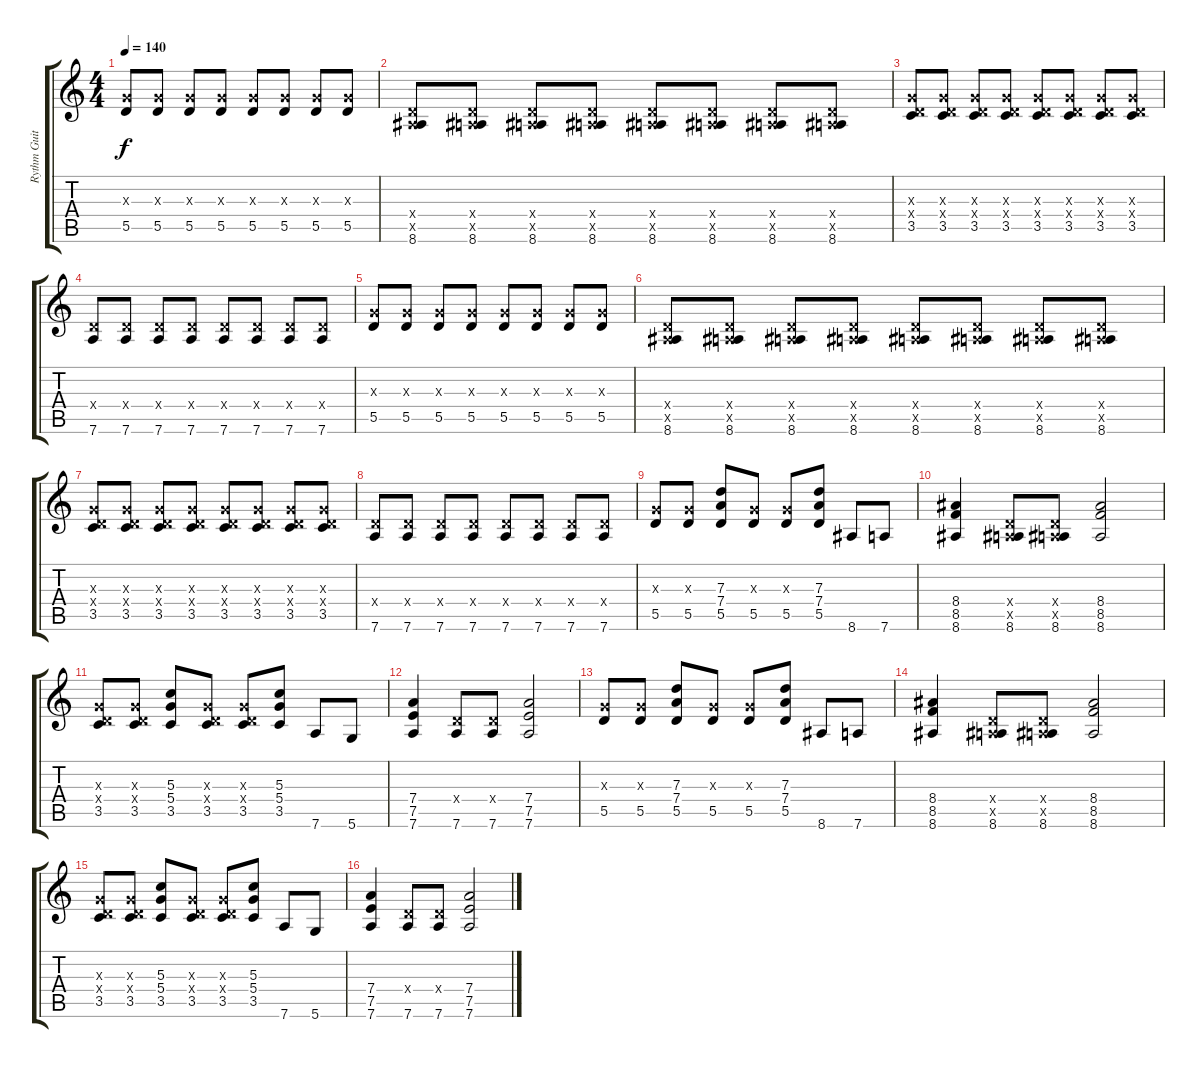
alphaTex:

\track ("Rythm Guitar" "Rythm Guit") {instrument distortionguitar}
\staff {score tabs}
\tuning (E4 B3 G3 D3 A2 D2) {hide}
\ts (4 4)
\tempo 140
\clef g2
\ks c
(0.3{x} 5.5).8{dy f} (0.3{x} 5.5).8 (0.3{x} 5.5).8 (0.3{x} 5.5).8 (0.3{x} 5.5).8 (0.3{x} 5.5).8 (0.3{x} 5.5).8 (0.3{x} 5.5).8 |
(0.4{x} 0.5{x} 8.6).8 (0.4{x} 0.5{x} 8.6).8 (0.4{x} 0.5{x} 8.6).8 (0.4{x} 0.5{x} 8.6).8 (0.4{x} 0.5{x} 8.6).8 (0.4{x} 0.5{x} 8.6).8 (0.4{x} 0.5{x} 8.6).8 (0.4{x} 0.5{x} 8.6).8 |
(0.3{x} 0.4{x} 3.5).8 (0.3{x} 0.4{x} 3.5).8 (0.3{x} 0.4{x} 3.5).8 (0.3{x} 0.4{x} 3.5).8 (0.3{x} 0.4{x} 3.5).8 (0.3{x} 0.4{x} 3.5).8 (0.3{x} 0.4{x} 3.5).8 (0.3{x} 0.4{x} 3.5).8 |
(0.4{x} 7.6).8 (0.4{x} 7.6).8 (0.4{x} 7.6).8 (0.4{x} 7.6).8 (0.4{x} 7.6).8 (0.4{x} 7.6).8 (0.4{x} 7.6).8 (0.4{x} 7.6).8 |
(0.3{x} 5.5).8 (0.3{x} 5.5).8 (0.3{x} 5.5).8 (0.3{x} 5.5).8 (0.3{x} 5.5).8 (0.3{x} 5.5).8 (0.3{x} 5.5).8 (0.3{x} 5.5).8 |
(0.4{x} 0.5{x} 8.6).8 (0.4{x} 0.5{x} 8.6).8 (0.4{x} 0.5{x} 8.6).8 (0.4{x} 0.5{x} 8.6).8 (0.4{x} 0.5{x} 8.6).8 (0.4{x} 0.5{x} 8.6).8 (0.4{x} 0.5{x} 8.6).8 (0.4{x} 0.5{x} 8.6).8 |
(0.3{x} 0.4{x} 3.5).8 (0.3{x} 0.4{x} 3.5).8 (0.3{x} 0.4{x} 3.5).8 (0.3{x} 0.4{x} 3.5).8 (0.3{x} 0.4{x} 3.5).8 (0.3{x} 0.4{x} 3.5).8 (0.3{x} 0.4{x} 3.5).8 (0.3{x} 0.4{x} 3.5).8 |
(0.4{x} 7.6).8 (0.4{x} 7.6).8 (0.4{x} 7.6).8 (0.4{x} 7.6).8 (0.4{x} 7.6).8 (0.4{x} 7.6).8 (0.4{x} 7.6).8 (0.4{x} 7.6).8 |
(0.3{x} 5.5).8 (0.3{x} 5.5).8 (7.3 7.4 5.5).8 (0.3{x} 5.5).8 (0.3{x} 5.5).8 (7.3 7.4 5.5).8 8.6.8 7.6.8 |
(8.4 8.5 8.6).4 (0.4{x} 0.5{x} 8.6).8 (0.4{x} 0.5{x} 8.6).8 (8.4 8.5 8.6).2 |
(0.3{x} 0.4{x} 3.5).8 (0.3{x} 0.4{x} 3.5).8 (5.3 5.4 3.5).8 (0.3{x} 0.4{x} 3.5).8 (0.3{x} 0.4{x} 3.5).8 (5.3 5.4 3.5).8 7.6.8 5.6.8 |
(7.4 7.5 7.6).4 (0.4{x} 7.6).8 (0.4{x} 7.6).8 (7.4 7.5 7.6).2 |
(0.3{x} 5.5).8 (0.3{x} 5.5).8 (7.3 7.4 5.5).8 (0.3{x} 5.5).8 (0.3{x} 5.5).8 (7.3 7.4 5.5).8 8.6.8 7.6.8 |
(8.4 8.5 8.6).4 (0.4{x} 0.5{x} 8.6).8 (0.4{x} 0.5{x} 8.6).8 (8.4 8.5 8.6).2 |
(0.3{x} 0.4{x} 3.5).8 (0.3{x} 0.4{x} 3.5).8 (5.3 5.4 3.5).8 (0.3{x} 0.4{x} 3.5).8 (0.3{x} 0.4{x} 3.5).8 (5.3 5.4 3.5).8 7.6.8 5.6.8 |
(7.4 7.5 7.6).4 (0.4{x} 7.6).8 (0.4{x} 7.6).8 (7.4 7.5 7.6).2
